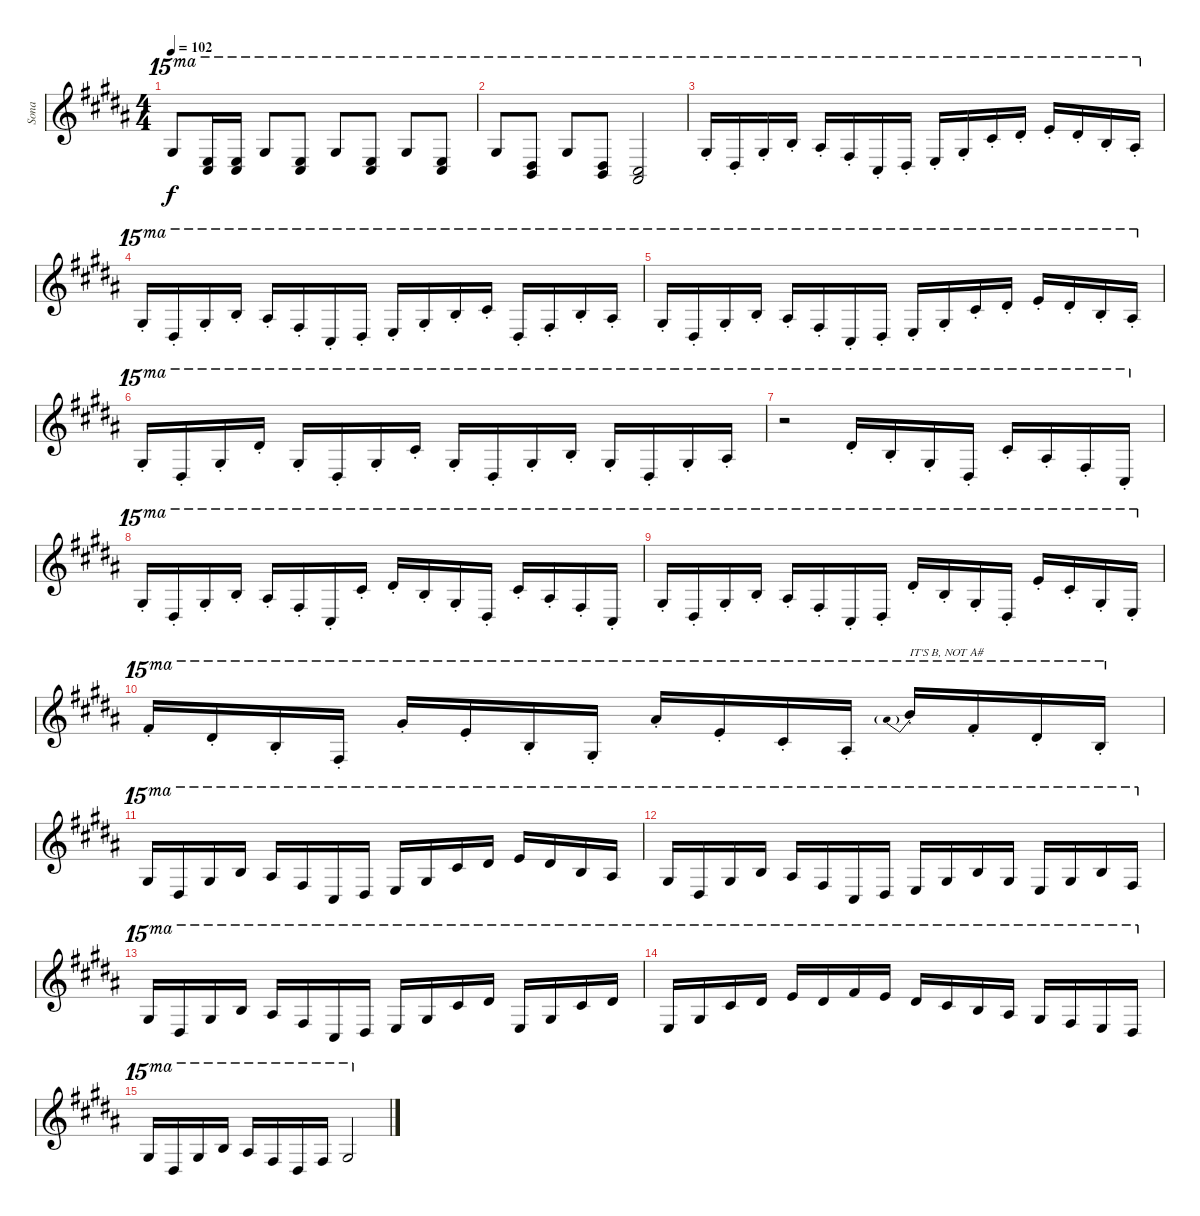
\track ("Sona" "Sona") {instrument lead1square}
\staff {score}
\tuning (E4 B3 G3 D3 A2 E2) {hide}
\ts (4 4)
\tempo 102
\clef g2
\ks g#minor
16.1.8{ot 15ma dy f} (17.2 18.3).16{ot 15ma} (17.2 18.3).16{ot 15ma} 16.1.8{ot 15ma} (17.2 18.3).8{ot 15ma} 16.1.8{ot 15ma} (17.2 18.3).8{ot 15ma} 16.1.8{ot 15ma} (17.2 18.3).8{ot 15ma} |
16.1.8{ot 15ma} (16.2 16.3).8{ot 15ma} 16.1.8{ot 15ma} (16.2 16.3).8{ot 15ma} (14.2 15.3).2{ot 15ma} |
21.2{st}.16{ot 15ma} 20.3{st}.16{ot 15ma} 21.2{st}.16{ot 15ma} 19.1{st}.16{ot 15ma} 18.1{st}.16{ot 15ma} 19.2{st}.16{ot 15ma} 18.3{st}.16{ot 15ma} 20.3{st}.16{ot 15ma} 21.3{st}.16{ot 15ma} 21.2{st}.16{ot 15ma} 21.1{st}.16{ot 15ma} 23.1{st}.16{ot 15ma} 24.1{st}.16{ot 15ma} 23.1{st}.16{ot 15ma} 24.2{st}.16{ot 15ma} 23.2{st}.16{ot 15ma} |
21.2{st}.16{ot 15ma} 20.3{st}.16{ot 15ma} 21.2{st}.16{ot 15ma} 19.1{st}.16{ot 15ma} 18.1{st}.16{ot 15ma} 19.2{st}.16{ot 15ma} 18.3{st}.16{ot 15ma} 20.3{st}.16{ot 15ma} 21.3{st}.16{ot 15ma} 21.2{st}.16{ot 15ma} 19.1{st}.16{ot 15ma} 21.1{st}.16{ot 15ma} 20.3{st}.16{ot 15ma} 19.2{st}.16{ot 15ma} 19.1{st}.16{ot 15ma} 18.1{st}.16{ot 15ma} |
21.2{st}.16{ot 15ma} 20.3{st}.16{ot 15ma} 21.2{st}.16{ot 15ma} 19.1{st}.16{ot 15ma} 18.1{st}.16{ot 15ma} 19.2{st}.16{ot 15ma} 18.3{st}.16{ot 15ma} 20.3{st}.16{ot 15ma} 21.3{st}.16{ot 15ma} 21.2{st}.16{ot 15ma} 21.1{st}.16{ot 15ma} 23.1{st}.16{ot 15ma} 24.1{st}.16{ot 15ma} 23.1{st}.16{ot 15ma} 24.2{st}.16{ot 15ma} 23.2{st}.16{ot 15ma} |
21.2{st}.16{ot 15ma} 20.3{st}.16{ot 15ma} 21.2{st}.16{ot 15ma} 23.1{st}.16{ot 15ma} 21.2{st}.16{ot 15ma} 20.3{st}.16{ot 15ma} 21.2{st}.16{ot 15ma} 21.1{st}.16{ot 15ma} 21.2{st}.16{ot 15ma} 20.3{st}.16{ot 15ma} 21.2{st}.16{ot 15ma} 24.2{st}.16{ot 15ma} 21.2{st}.16{ot 15ma} 20.3{st}.16{ot 15ma} 21.2{st}.16{ot 15ma} 23.2{st}.16{ot 15ma} |
r.2{ot 15ma} 23.1{st}.16{ot 15ma} 19.1{st}.16{ot 15ma} 21.2{st}.16{ot 15ma} 20.3{st}.16{ot 15ma} 21.1{st}.16{ot 15ma} 18.1{st}.16{ot 15ma} 19.2{st}.16{ot 15ma} 18.3{st}.16{ot 15ma} |
21.2{st}.16{ot 15ma} 20.3{st}.16{ot 15ma} 21.2{st}.16{ot 15ma} 19.1{st}.16{ot 15ma} 18.1{st}.16{ot 15ma} 19.2{st}.16{ot 15ma} 18.3{st}.16{ot 15ma} 21.1{st}.16{ot 15ma} 23.1{st}.16{ot 15ma} 19.1{st}.16{ot 15ma} 21.2{st}.16{ot 15ma} 20.3{st}.16{ot 15ma} 21.1{st}.16{ot 15ma} 18.1{st}.16{ot 15ma} 19.2{st}.16{ot 15ma} 18.3{st}.16{ot 15ma} |
21.2{st}.16{ot 15ma} 20.3{st}.16{ot 15ma} 21.2{st}.16{ot 15ma} 19.1{st}.16{ot 15ma} 18.1{st}.16{ot 15ma} 19.2{st}.16{ot 15ma} 18.3{st}.16{ot 15ma} 20.3{st}.16{ot 15ma} 23.1{st}.16{ot 15ma} 19.1{st}.16{ot 15ma} 21.2{st}.16{ot 15ma} 20.3{st}.16{ot 15ma} 24.1{st}.16{ot 15ma} 21.1{st}.16{ot 15ma} 21.2{st}.16{ot 15ma} 21.3{st}.16{ot 15ma} |
26.1{st}.16{ot 15ma} 23.1{st}.16{ot 15ma} 24.2{st}.16{ot 15ma} 23.3{st}.16{ot 15ma} 28.1{st}.16{ot 15ma} 24.1{st}.16{ot 15ma} 24.2{st}.16{ot 15ma} 25.3{st}.16{ot 15ma} 30.1{st}.16{ot 15ma} 24.1{st}.16{ot 15ma} 26.2{st}.16{ot 15ma} 27.3{st}.16{ot 15ma} 30.1{be (prebend 0 2 60 2) st}.16{ot 15ma txt "IT'S B, NOT A#"} 26.1{st}.16{ot 15ma} 28.2{st}.16{ot 15ma} 28.3{st}.16{ot 15ma} |
21.2.16{ot 15ma} 20.3.16{ot 15ma} 21.2.16{ot 15ma} 19.1.16{ot 15ma} 18.1.16{ot 15ma} 19.2.16{ot 15ma} 18.3.16{ot 15ma} 20.3.16{ot 15ma} 21.3.16{ot 15ma} 21.2.16{ot 15ma} 21.1.16{ot 15ma} 23.1.16{ot 15ma} 24.1.16{ot 15ma} 23.1.16{ot 15ma} 24.2.16{ot 15ma} 23.2.16{ot 15ma} |
21.2.16{ot 15ma} 20.3.16{ot 15ma} 21.2.16{ot 15ma} 19.1.16{ot 15ma} 18.1.16{ot 15ma} 19.2.16{ot 15ma} 18.3.16{ot 15ma} 20.3.16{ot 15ma} 21.3.16{ot 15ma} 21.2.16{ot 15ma} 19.1.16{ot 15ma} 21.2.16{ot 15ma} 21.3.16{ot 15ma} 21.2.16{ot 15ma} 19.1.16{ot 15ma} 19.2.16{ot 15ma} |
21.2.16{ot 15ma} 20.3.16{ot 15ma} 21.2.16{ot 15ma} 19.1.16{ot 15ma} 18.1.16{ot 15ma} 19.2.16{ot 15ma} 18.3.16{ot 15ma} 20.3.16{ot 15ma} 21.3.16{ot 15ma} 21.2.16{ot 15ma} 21.1.16{ot 15ma} 23.1.16{ot 15ma} 21.3.16{ot 15ma} 21.2.16{ot 15ma} 21.1.16{ot 15ma} 23.1.16{ot 15ma} |
21.3.16{ot 15ma} 21.2.16{ot 15ma} 21.1.16{ot 15ma} 23.1.16{ot 15ma} 24.1.16{ot 15ma} 23.1.16{ot 15ma} 26.1.16{ot 15ma} 24.1.16{ot 15ma} 23.1.16{ot 15ma} 21.1.16{ot 15ma} 24.2.16{ot 15ma} 23.2.16{ot 15ma} 21.2.16{ot 15ma} 23.3.16{ot 15ma} 21.3.16{ot 15ma} 20.3.16{ot 15ma} |
21.2.16{ot 15ma} 20.3.16{ot 15ma} 21.2.16{ot 15ma} 19.1.16{ot 15ma} 18.1.16{ot 15ma} 19.2.16{ot 15ma} 20.3.16{ot 15ma} 19.2.16{ot 15ma} 21.2.2{ot 15ma}
